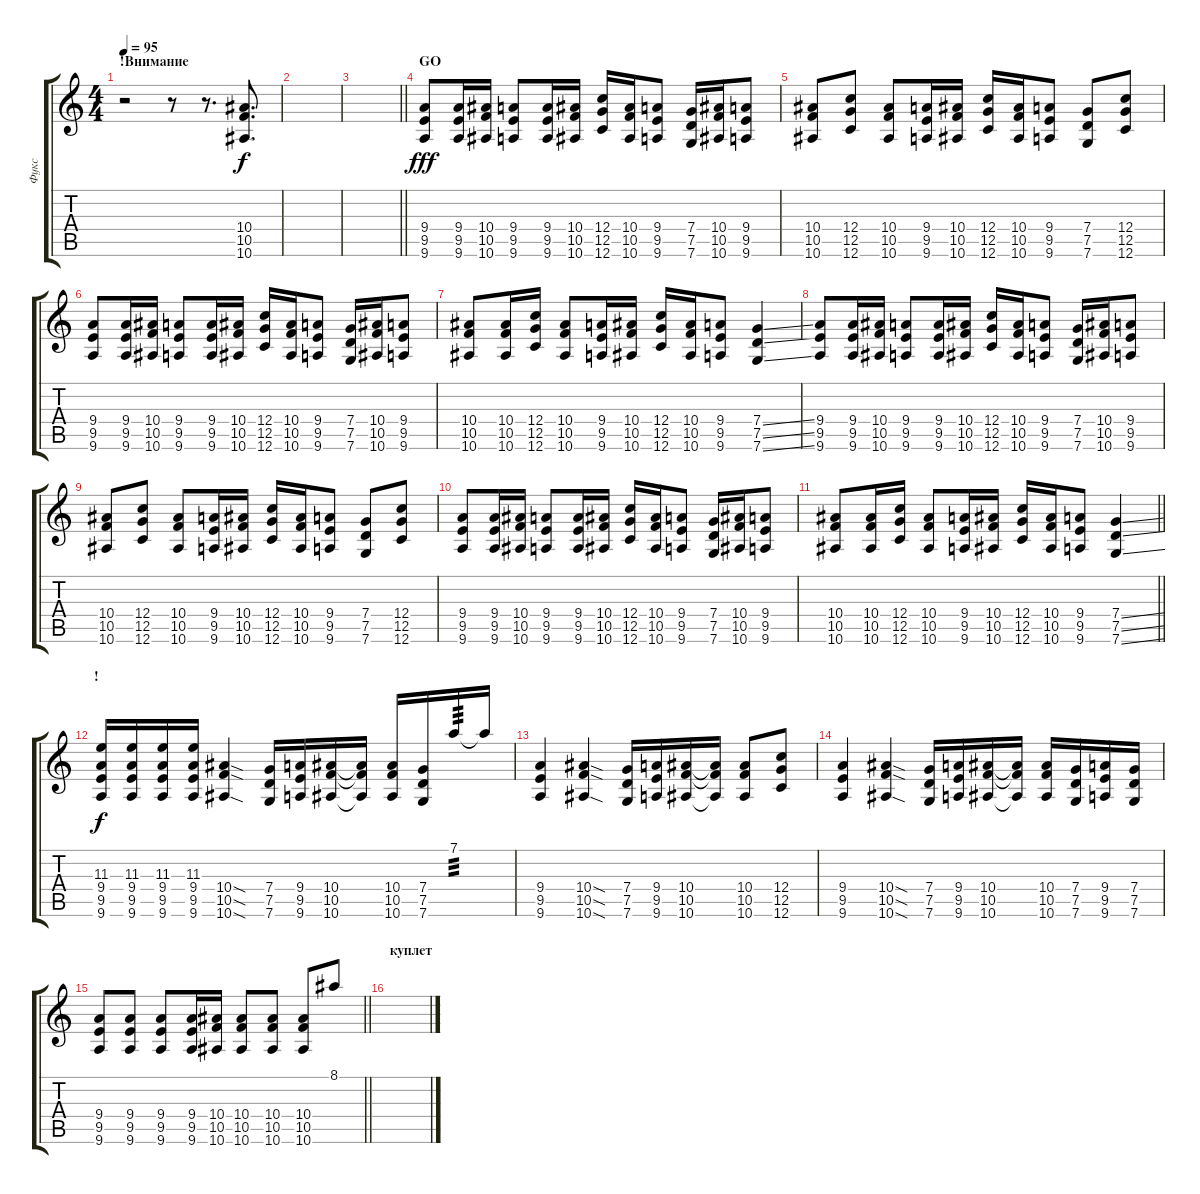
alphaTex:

\track ("Фукс" "Фукс") {instrument distortionguitar}
\staff {score tabs}
\tuning (D4 A3 F3 C3 G2 C2) {hide}
\ts (4 4)
\section ("" "!Внимание")
\tempo 95
\clef g2
\ks c
r.2{dy f} r.8 r.8{d} (10.4 10.5 10.6).8{d} |
|
\barLineRight lightlight
|
\section ("" "GO")
(9.4 9.5 9.6).8{dy fff} (9.4 9.5 9.6).16 (10.4 10.5 10.6).16 (9.4 9.5 9.6).8 (9.4 9.5 9.6).16 (10.4 10.5 10.6).16 (12.4 12.5 12.6).16 (10.4 10.5 10.6).16 (9.4 9.5 9.6).8 (7.4 7.5 7.6).16 (10.4 10.5 10.6).16 (9.4 9.5 9.6).8 |
(10.4 10.5 10.6).8 (12.4 12.5 12.6).8 (10.4 10.5 10.6).8 (9.4 9.5 9.6).16 (10.4 10.5 10.6).16 (12.4 12.5 12.6).16 (10.4 10.5 10.6).16 (9.4 9.5 9.6).8 (7.4 7.5 7.6).8 (12.4 12.5 12.6).8 |
(9.4 9.5 9.6).8 (9.4 9.5 9.6).16 (10.4 10.5 10.6).16 (9.4 9.5 9.6).8 (9.4 9.5 9.6).16 (10.4 10.5 10.6).16 (12.4 12.5 12.6).16 (10.4 10.5 10.6).16 (9.4 9.5 9.6).8 (7.4 7.5 7.6).16 (10.4 10.5 10.6).16 (9.4 9.5 9.6).8 |
(10.4 10.5 10.6).8 (10.4 10.5 10.6).16 (12.4 12.5 12.6).16 (10.4 10.5 10.6).8 (9.4 9.5 9.6).16 (10.4 10.5 10.6).16 (12.4 12.5 12.6).16 (10.4 10.5 10.6).16 (9.4 9.5 9.6).8 (7.4{ss} 7.5{ss} 7.6{ss}).4 |
(9.4 9.5 9.6).8 (9.4 9.5 9.6).16 (10.4 10.5 10.6).16 (9.4 9.5 9.6).8 (9.4 9.5 9.6).16 (10.4 10.5 10.6).16 (12.4 12.5 12.6).16 (10.4 10.5 10.6).16 (9.4 9.5 9.6).8 (7.4 7.5 7.6).16 (10.4 10.5 10.6).16 (9.4 9.5 9.6).8 |
(10.4 10.5 10.6).8 (12.4 12.5 12.6).8 (10.4 10.5 10.6).8 (9.4 9.5 9.6).16 (10.4 10.5 10.6).16 (12.4 12.5 12.6).16 (10.4 10.5 10.6).16 (9.4 9.5 9.6).8 (7.4 7.5 7.6).8 (12.4 12.5 12.6).8 |
(9.4 9.5 9.6).8 (9.4 9.5 9.6).16 (10.4 10.5 10.6).16 (9.4 9.5 9.6).8 (9.4 9.5 9.6).16 (10.4 10.5 10.6).16 (12.4 12.5 12.6).16 (10.4 10.5 10.6).16 (9.4 9.5 9.6).8 (7.4 7.5 7.6).16 (10.4 10.5 10.6).16 (9.4 9.5 9.6).8 |
\barLineRight lightlight
(10.4 10.5 10.6).8 (10.4 10.5 10.6).16 (12.4 12.5 12.6).16 (10.4 10.5 10.6).8 (9.4 9.5 9.6).16 (10.4 10.5 10.6).16 (12.4 12.5 12.6).16 (10.4 10.5 10.6).16 (9.4 9.5 9.6).8 (7.4{ss} 7.5{ss} 7.6{ss}).4 |
\section ("" "!")
(11.3 9.4 9.5 9.6).16{dy f} (11.3 9.4 9.5 9.6).16 (11.3 9.4 9.5 9.6).16 (11.3 9.4 9.5 9.6).16 (10.4{sod} 10.5{sod} 10.6{sod}).4 (7.4 7.5 7.6).16 (9.4 9.5 9.6).16 (10.4 10.5 10.6).16 (10.4{t} 10.5{t} 10.6{t}).16 (10.4 10.5 10.6).16 (7.4 7.5 7.6).16 7.1.16{tp 3} 7.1{t}.16 |
(9.4 9.5 9.6).4 (10.4{sod} 10.5{sod} 10.6{sod}).4 (7.4 7.5 7.6).16 (9.4 9.5 9.6).16 (10.4 10.5 10.6).16 (10.4{t} 10.5{t} 10.6{t}).16 (10.4 10.5 10.6).8 (12.4 12.5 12.6).8 |
(9.4 9.5 9.6).4 (10.4{sod} 10.5{sod} 10.6{sod}).4 (7.4 7.5 7.6).16 (9.4 9.5 9.6).16 (10.4 10.5 10.6).16 (10.4{t} 10.5{t} 10.6{t}).16 (10.4 10.5 10.6).16 (7.4 7.5 7.6).16 (9.4 9.5 9.6).16 (7.4 7.5 7.6).16 |
\barLineRight lightlight
(9.4 9.5 9.6).8 (9.4 9.5 9.6).8 (9.4 9.5 9.6).8 (9.4 9.5 9.6).16 (10.4 10.5 10.6).16 (10.4 10.5 10.6).8 (10.4 10.5 10.6).8 (10.4 10.5 10.6).8 8.1.8 |
\section ("" "куплет")
